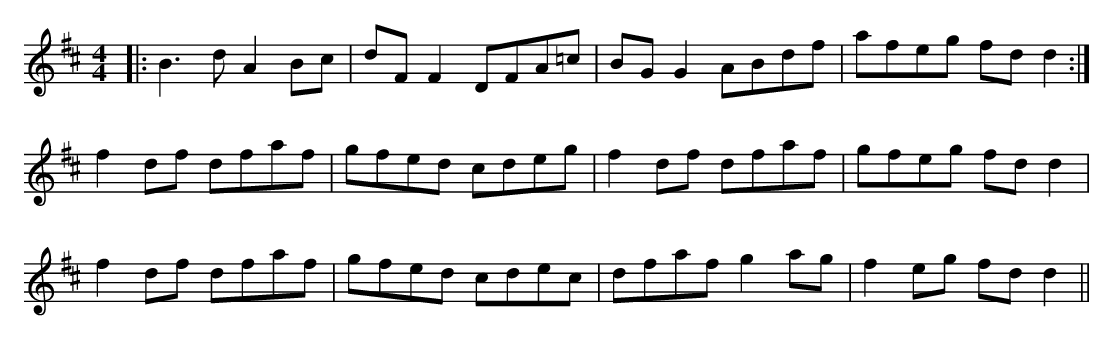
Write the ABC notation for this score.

X:1
M:4/4
K:D
|:B3d A2Bc|dFF2 DFA=c|BGG2 ABdf|afeg fdd2:|
f2df dfaf|gfed cdeg|f2df dfaf|gfeg fdd2|
f2df dfaf|gfed cdec|dfaf g2ag|f2eg fdd2||
